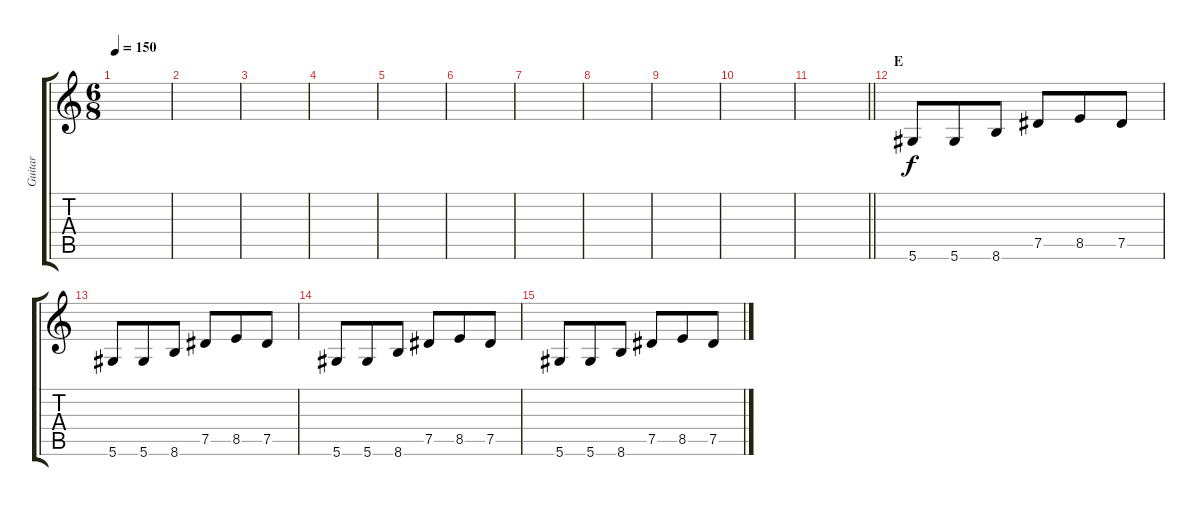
\track ("Guitar" "Guitar") {instrument distortionguitar}
\staff {score tabs}
\tuning (Eb4 Bb3 Gb3 Db3 Ab2 Eb2) {hide}
\ts (6 8)
\tempo 150
\clef g2
\ks c
|
|
|
|
|
|
|
|
|
|
\barLineRight lightlight
|
\section ("" "E")
5.6.8 5.6.8 8.6.8 7.5.8 8.5.8 7.5.8 |
5.6.8 5.6.8 8.6.8 7.5.8 8.5.8 7.5.8 |
5.6.8 5.6.8 8.6.8 7.5.8 8.5.8 7.5.8 |
5.6.8 5.6.8 8.6.8 7.5.8 8.5.8 7.5.8
